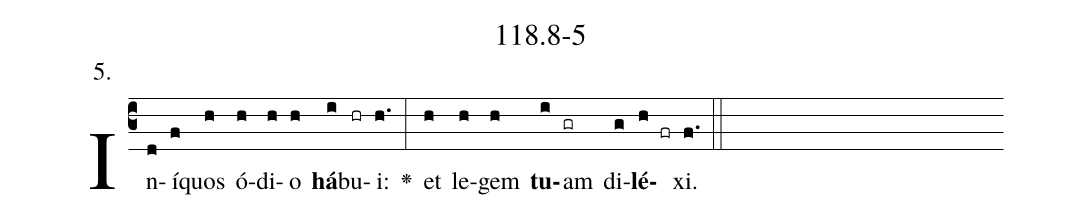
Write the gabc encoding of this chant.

name: 118.8-5;
annotation: 5.;
%%
(c3)In(d)í(f)quos(h) ó(h)di(h)o(h) <b>há</b>(i)bu(hr)i:(h.) <v>\greheightstar</v>(:) et(h) le(h)gem(h) <b>tu</b>(i)am(gr) di(g)<b>lé</b>(h fr)xi.(f.) (::)


%E(h) u(h) o(i) u(g) a(h) e.(f.) (::)
